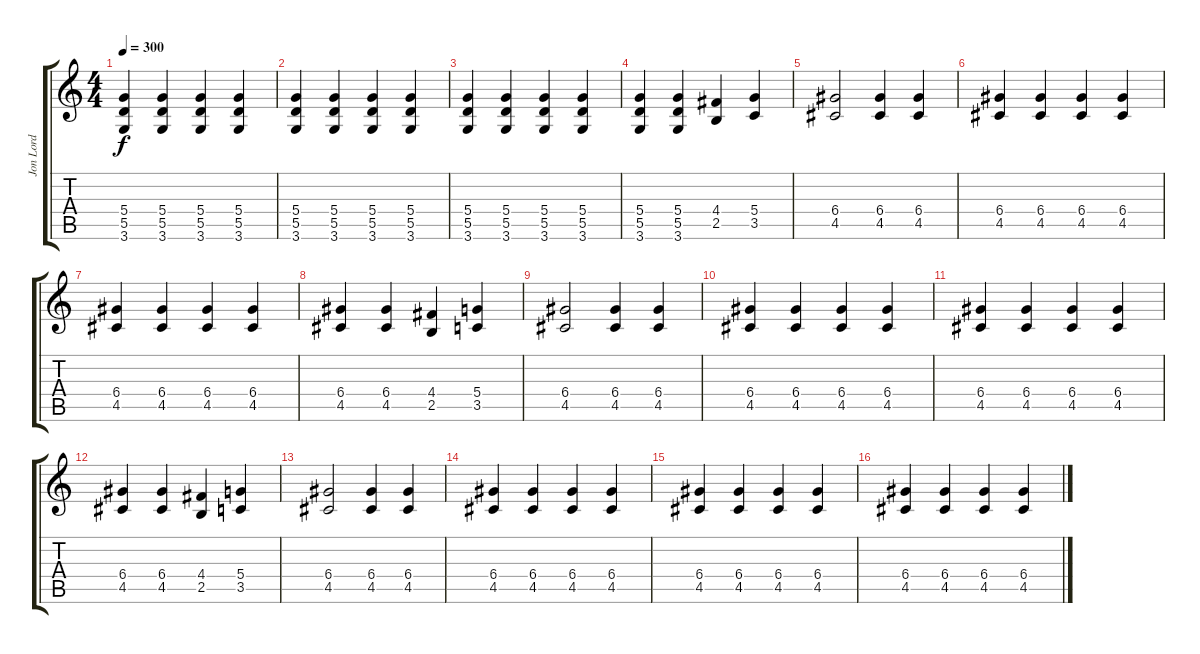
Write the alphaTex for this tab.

\track ("Jon Lord" "Jon Lord") {instrument electricguitarjazz}
\staff {score tabs}
\tuning (E4 B3 G3 D3 A2 E2) {hide}
\ts (4 4)
\tempo 300
\clef g2
\ks c
(5.4 5.5 3.6).4{dy f} (5.4 5.5 3.6).4 (5.4 5.5 3.6).4 (5.4 5.5 3.6).4 |
(5.4 5.5 3.6).4 (5.4 5.5 3.6).4 (5.4 5.5 3.6).4 (5.4 5.5 3.6).4 |
(5.4 5.5 3.6).4 (5.4 5.5 3.6).4 (5.4 5.5 3.6).4 (5.4 5.5 3.6).4 |
(5.4 5.5 3.6).4 (5.4 5.5 3.6).4 (4.4 2.5).4 (5.4 3.5).4 |
(6.4 4.5).2 (6.4 4.5).4 (6.4 4.5).4 |
(6.4 4.5).4 (6.4 4.5).4 (6.4 4.5).4 (6.4 4.5).4 |
(6.4 4.5).4 (6.4 4.5).4 (6.4 4.5).4 (6.4 4.5).4 |
(6.4 4.5).4 (6.4 4.5).4 (4.4 2.5).4 (5.4 3.5).4 |
(6.4 4.5).2 (6.4 4.5).4 (6.4 4.5).4 |
(6.4 4.5).4 (6.4 4.5).4 (6.4 4.5).4 (6.4 4.5).4 |
(6.4 4.5).4 (6.4 4.5).4 (6.4 4.5).4 (6.4 4.5).4 |
(6.4 4.5).4 (6.4 4.5).4 (4.4 2.5).4 (5.4 3.5).4 |
(6.4 4.5).2 (6.4 4.5).4 (6.4 4.5).4 |
(6.4 4.5).4 (6.4 4.5).4 (6.4 4.5).4 (6.4 4.5).4 |
(6.4 4.5).4 (6.4 4.5).4 (6.4 4.5).4 (6.4 4.5).4 |
(6.4 4.5).4 (6.4 4.5).4 (6.4 4.5).4 (6.4 4.5).4
